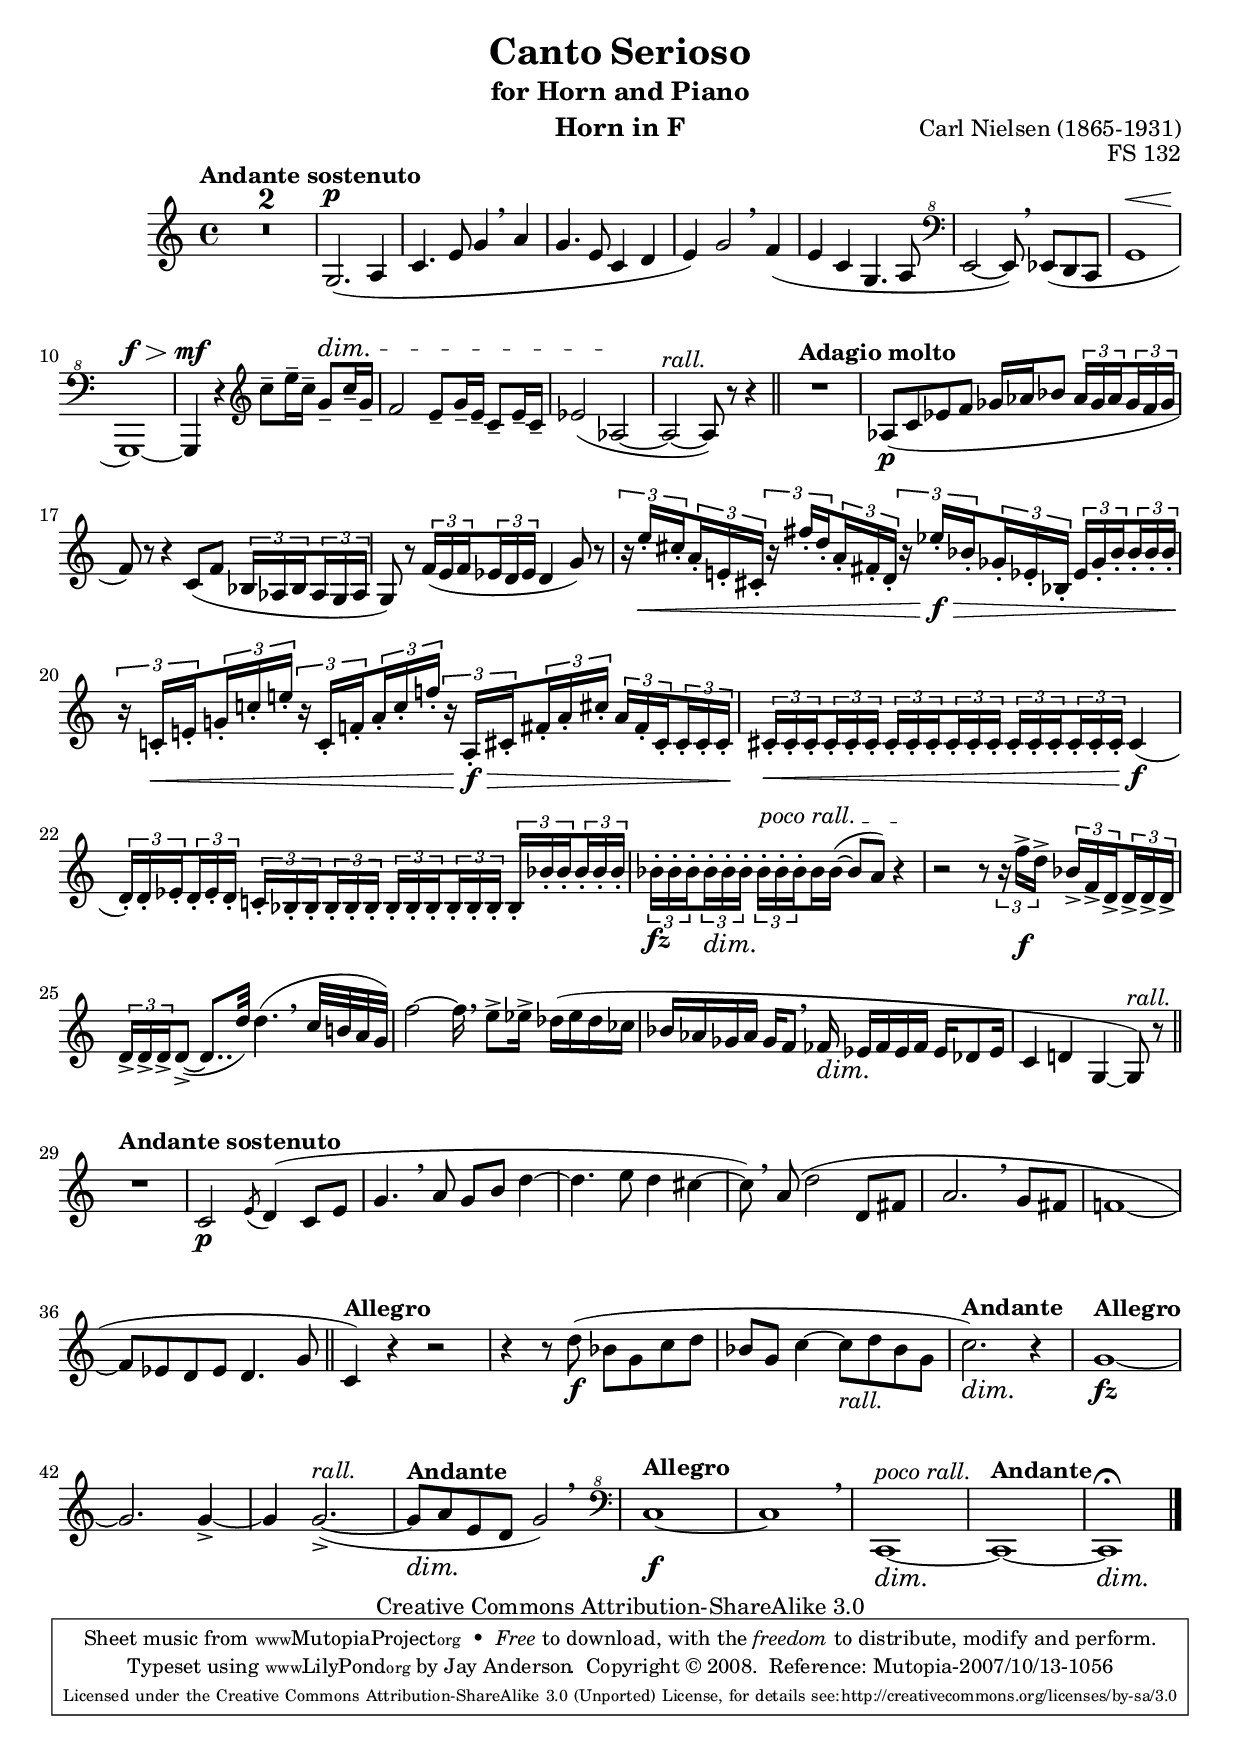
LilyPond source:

\version "2.13.50"

\version "2.13.50"

rall = \markup {\italic rall.}
pocorall = \markup {\italic {poco rall.} }
sempref = #(make-dynamic-script (markup #:normal-text #:italic "sempre" #:dynamic "f"))

justDim = #(make-music 'DecrescendoEvent 'span-direction START 'span-type 'text 'span-text "dim." 'tweaks '((dash-period . -1)))
justCresc = #(make-music 'CrescendoEvent 'span-direction START 'span-type 'text 'span-text "cresc." 'tweaks '((dash-period . -1)))

outline =
{
  \time 4/4
  \tempo "Andante sostenuto" 4=52
  s1*14 | \bar "||"

  \tempo "Adagio molto"
  s1*14 | \bar "||"

  \tempo "Andante sostenuto"
  s1*8 | \bar "||"

  \tempo "Allegro"
  s1*3 |

  \tempo "Andante"
  s1 |

  \tempo "Allegro"
  s1*3 |

  \tempo "Andante"
  s1 |

  \tempo "Allegro"
  s1*3 |

  \tempo "Andante"
  s1*2 | \bar "|."
}

\layout
{
  \context
  {
    \Score
    skipBars = ##t
    extraNatural = ##f
    \override PaperColumn #'keep-inside-line = ##t
    \override NonMusicalPaperColumn #'keep-inside-line = ##t
    autoAccidentals = #`(Staff ,(make-accidental-rule 'same-octave 0)
                               ,(make-accidental-rule 'any-octave 0)
                               ,(make-accidental-rule 'same-octave 1))
    tempoHideNote = ##t
  }

  \context
  {
    \Dynamics
    \consists "Tweak_engraver"
  }

  \context
  {
    \Staff \RemoveEmptyStaves
  }
}

\midi
{
  \context
  {
    \Voice
    \remove "Dynamic_performer"
  }
}

\paper
{
  ragged-right = ##f
  ragged-last = ##f
  ragged-bottom = ##f
  ragged-last-bottom = ##f
}

\version "2.13.50"

horn = \relative c'
{
  \transposition f
  R1*2 |
  g2.(^\p a4 |
  c4. e8 g4 \breathe a |
  g4. e8 c4 d |
  e) g2 \breathe f4( |
  e c g4. a8 |
  \clef "bass^8"
  e2~ e8) \breathe ees( d c |
  g'1^\< |
  g,~)^\f^\> |
  g4\mf r \clef treble c''8-- e16-- c-- g8--^\dim c16-- g-- |
  f2 e8-- g16-- e-- c8-- e16-- c-- |
  ees2( aes,~\! |
  aes~^\rall aes8) r r4 |

  %adagio
  \set subdivideBeams = ##t
  \set baseMoment = #(ly:make-moment 1 8)
  \set beatStructure = #'(4 4)
  R1 |
  aes8(\p c ees f ges16 aes bes8 \times 2/3 {aes16 ges aes} \times 2/3 {ges f ges} |
  f8) r r4 c8( f \times 2/3 {bes,16 aes bes} \times 2/3 {aes g aes} |
  g8) r \times 2/3 {f'16( e f} \times 2/3 {ees d ees} d4 g8) r |
  \times 2/3 {r16 e'-.\< cis-.} \times 2/3 {a-. e-. cis-.}
    \times 2/3 {r16 fis'-. d-.} \times 2/3 {a-. fis-. d-.}
    \times 2/3 {r16 ees'-.\f\> bes-.} \times 2/3 {ges-. ees-. bes-.}
    \times 2/3 {ees16 ges-. bes-.} \times 2/3 {bes-. bes-. bes-.\!} |
  \times 2/3 {r16 c,-.\< e-.} \times 2/3 {g-. c-. e-.}
    \times 2/3 {r16 c,-. f-.} \times 2/3 {a-. c-. f-.}
    \times 2/3 {r16 a,,-.\f\> cis-.} \times 2/3 {fis-. a-. cis-.}
    \times 2/3 {a fis-. cis-.} \times 2/3 {cis-. cis-. cis-.\!} |
  \times 2/3 {cis-.\< cis-. cis-.} \repeat unfold 5 { \times 2/3 {cis-. cis-. cis-.} } cis4(\f |
  \times 2/3 {d16-.) d-. ees-.} \times 2/3 {d-. ees-. d-.}
    \times 2/3 {c16-. bes-. bes-.} \repeat unfold 3 { \times 2/3 {bes-. bes-. bes-.} }
    \times 2/3 {bes-. bes'-. bes-.} \times 2/3 {bes-. bes-. bes-.} |
  \override TextSpanner #'bound-details #'left #'text = "poco rall. "
  \times 2/3 {bes-.\fz bes-. bes-.} \times 2/3 {bes-.\justDim bes-. bes-.} \times 2/3 {bes-.\startTextSpan bes-. bes-.}
    bes16 bes~( bes8 a) r4\stopTextSpan |
  r2 r8 \times 2/3 {r16 f'->\f d->} \times 2/3 {bes-> f-> d->} \times 2/3 {d-> d-> d->} |
  \set subdivideBeams = ##t
  \set baseMoment = #(ly:make-moment 1 4)
  \set beatStructure = #'(2 2)
  \times 2/3 {d-> d-> d->} d8~->( d8.. d'32) d4.( \breathe c32 b a g) |
  f'2~ f16 \breathe e8-> ees16-> des( ees des ces |
  bes aes ges aes ges f8 \breathe fes16\justDim ees fes ees fes ees des8 ees16\! |
  c4 d g,~ g8)^\rall r |

  %andante
  R1 |
  c2\p \acciaccatura e8 d4( c8 e |
  g4. \breathe a8 g b d4~ |
  d4. e8 d4 cis~ |
  cis8) \breathe a( d2 d,8 fis |
  a2. \breathe g8 fis |
  f1~ |
  f8 ees d ees d4. g8 |

  %allegro
  c,4) r r2 |
  r4 r8 d'8(\f bes g c d |
  bes g c4~ c8-\rall d bes g |
  c2.)\justDim r4 |
  g1~\fz |
  g2. g4~-> |
  g g2.~->(^\rall |
  g8\justDim a e d g2) |
  \clef "bass^8"
  \breathe c,1~\f | c \breathe |
  c,~\justDim^\pocorall | c~ | << c\fermata {s2.\justDim s4\!} >> |
}


instrument = "Horn in F"

\book
{
  \version "2.13.50"

\header
{
  title = \markup{Canto Serioso}
  subtitle = "for Horn and Piano"
  composer = "Carl Nielsen (1865-1931)"
  instrument = \instrument
  opus = "FS 132"

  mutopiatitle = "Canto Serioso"
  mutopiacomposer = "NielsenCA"
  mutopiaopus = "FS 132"
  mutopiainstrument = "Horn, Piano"
  date = "1913"
  %The souce is the original edition
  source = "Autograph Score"
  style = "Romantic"
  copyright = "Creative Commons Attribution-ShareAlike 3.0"
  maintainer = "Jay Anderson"
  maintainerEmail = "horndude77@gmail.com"
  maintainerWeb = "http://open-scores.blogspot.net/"
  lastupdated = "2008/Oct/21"
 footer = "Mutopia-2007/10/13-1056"
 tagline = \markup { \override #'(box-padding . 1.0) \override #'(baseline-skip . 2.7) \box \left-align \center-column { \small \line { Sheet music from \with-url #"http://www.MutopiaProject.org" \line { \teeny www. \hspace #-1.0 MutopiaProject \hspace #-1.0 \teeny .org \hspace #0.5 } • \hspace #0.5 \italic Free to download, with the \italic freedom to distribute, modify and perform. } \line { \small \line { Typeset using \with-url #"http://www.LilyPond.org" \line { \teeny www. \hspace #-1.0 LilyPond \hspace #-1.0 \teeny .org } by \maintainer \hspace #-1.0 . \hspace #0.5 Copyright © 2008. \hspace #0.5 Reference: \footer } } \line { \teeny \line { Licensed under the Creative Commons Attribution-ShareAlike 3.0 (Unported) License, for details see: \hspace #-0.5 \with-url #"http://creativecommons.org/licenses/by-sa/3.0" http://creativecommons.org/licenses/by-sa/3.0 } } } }
}

  \score
  {
    \new Staff
    {
      << \horn \outline >>
    }
  }
}


